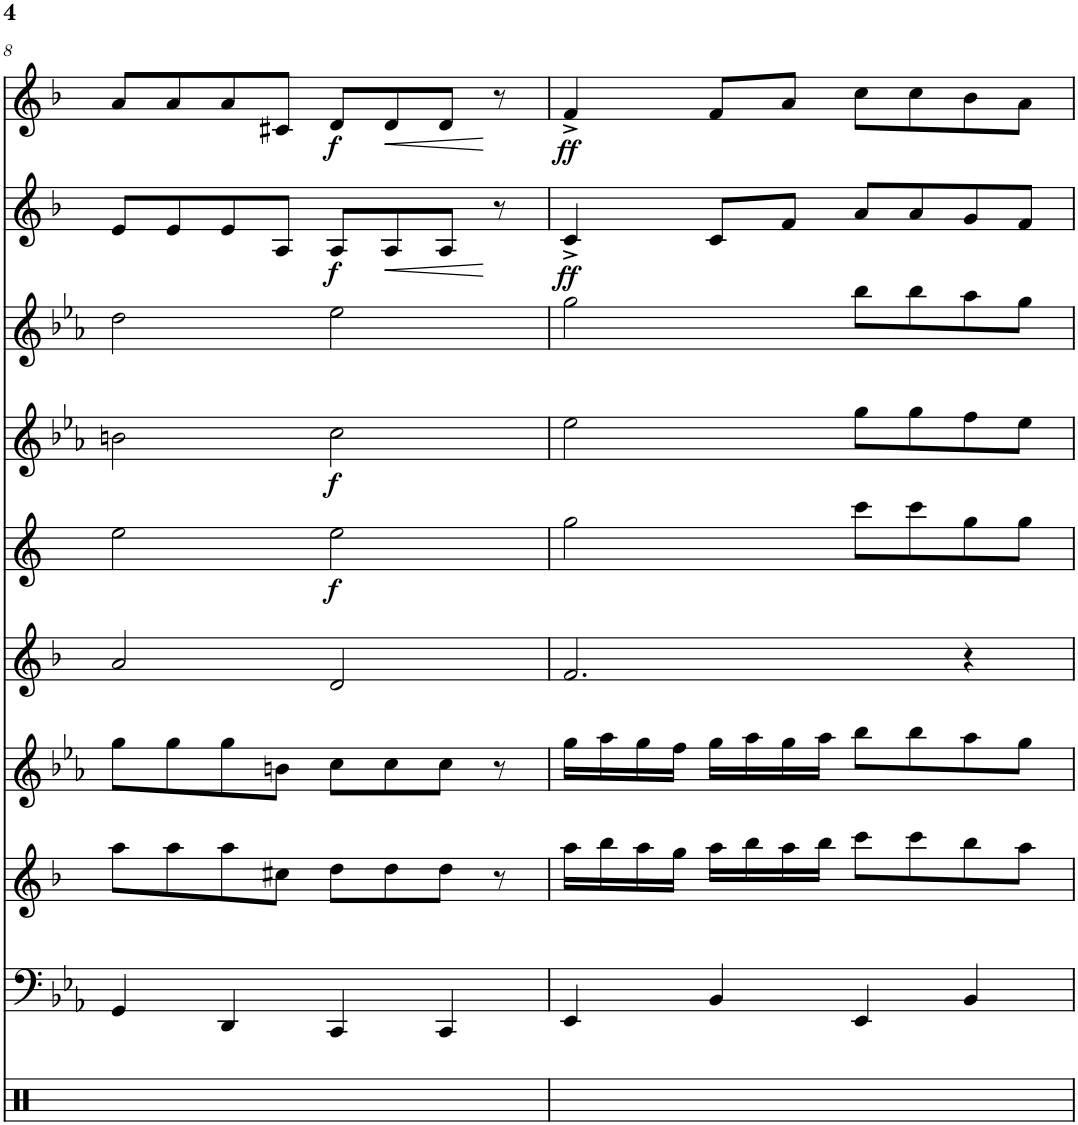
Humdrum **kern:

**kern	**kern	**kern	**kern	**kern	**kern	**dynam	**kern	**dynam	**kern	**kern	**dynam	**kern	**dynam
*part10	*part9	*part8	*part7	*part6	*part5	*part5	*part4	*part4	*part3	*part2	*part2	*part1	*part1
*staff10	*staff9	*staff8	*staff7	*staff6	*staff5	*staff5	*staff4	*staff4	*staff3	*staff2	*staff2	*staff1	*staff1
*I"Voice	*I"Voice	*I"Voice	*I"Voice	*I"Voice	*I"Voice	*	*I"Voice	*	*I"Voice	*I"Voice	*	*I"Voice	*
*I'V	*I'V	*I'V	*I'V	*I'V	*I'V	*	*I'V	*	*I'V	*I'V	*	*I'V	*
!!LO:PB:g=z
*clefX	*clefF4	*clefG2	*clefG2	*clefG2	*clefG2	*	*clefG2	*	*clefG2	*clefG2	*	*clefG2	*
*k[]	*k[b-e-a-]	*k[b-]	*k[b-e-a-]	*k[b-]	*k[]	*	*k[b-e-a-]	*	*k[b-e-a-]	*k[b-]	*	*k[b-]	*
*M4/4	*M4/4	*M4/4	*M4/4	*M4/4	*M4/4	*	*M4/4	*	*M4/4	*M4/4	*	*M4/4	*
=8	=8	=8	=8	=8	=8	=8	=8	=8	=8	=8	=8	=8	=8
1ryy	4GG/	8aa\L	8gg\L	2a/	2ee\	.	2bn\	.	2dd\	8e/L	.	8a/L	.
.	.	8aa\	8gg\	.	.	.	.	.	.	8e/	.	8a/	.
.	4DD/	8aa\	8gg\	.	.	.	.	.	.	8e/	.	8a/	.
.	.	8cc#X\J	8bn\J	.	.	.	.	.	.	8A/J	.	8c#X/J	.
!	!	!	!	!	!	!LO:DY:b	!	!LO:DY:b	!	!	!LO:DY:b	!	!LO:DY:b
.	4CC/	8dd\L	8cc\L	2d/	2ee\	f	2cc\	f	2ee-\	8A/L	f	8d/L	f
!	!	!	!	!	!	!	!	!	!	!	!LO:HP:b	!	!LO:HP:b
.	.	8dd\	8cc\	.	.	.	.	.	.	8A/	<	8d/	<
.	4CC/	8dd\J	8cc\J	.	.	.	.	.	.	8A/J	.	8d/J	.
.	.	8r	8r	.	.	.	.	.	.	8r	[	8r	[
=9	=9	=9	=9	=9	=9	=9	=9	=9	=9	=9	=9	=9	=9
!	!	!	!	!	!	!	!	!	!	!	!LO:DY:b	!	!LO:DY:b
1ryy	4EE-/	16aa\LL	16gg\LL	2.f/	2gg\	.	2ee-\	.	2gg\	4c^/	ff	4f^/	ff
.	.	16bb-\	16aa-\	.	.	.	.	.	.	.	.	.	.
.	.	16aa\	16gg\	.	.	.	.	.	.	.	.	.	.
.	.	16gg\JJ	16ff\JJ	.	.	.	.	.	.	.	.	.	.
.	4BB-/	16aa\LL	16gg\LL	.	.	.	.	.	.	8c/L	.	8f/L	.
.	.	16bb-\	16aa-\	.	.	.	.	.	.	.	.	.	.
.	.	16aa\	16gg\	.	.	.	.	.	.	8f/J	.	8a/J	.
.	.	16bb-\JJ	16aa-\JJ	.	.	.	.	.	.	.	.	.	.
.	4EE-/	8ccc\L	8bb-\L	.	8ccc\L	.	8gg\L	.	8bb-\L	8a/L	.	8cc\L	.
.	.	8ccc\	8bb-\	.	8ccc\	.	8gg\	.	8bb-\	8a/	.	8cc\	.
.	4BB-/	8bb-\	8aa-\	4r	8gg\	.	8ff\	.	8aa-\	8g/	.	8b-\	.
.	.	8aa\J	8gg\J	.	8gg\J	.	8ee-\J	.	8gg\J	8f/J	.	8a\J	.
=	=	=	=	=	=	=	=	=	=	=	=	=	=
*-	*-	*-	*-	*-	*-	*-	*-	*-	*-	*-	*-	*-	*-
